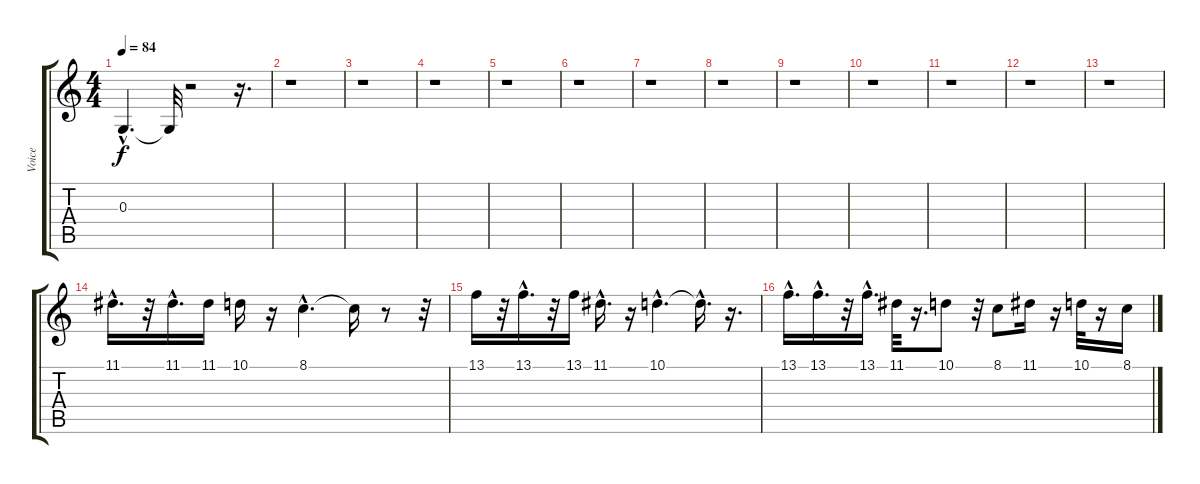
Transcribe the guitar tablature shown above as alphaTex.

\track ("Voice" "Voice") {instrument acousticgrandpiano}
\staff {score tabs}
\tuning (E4 B3 G3 D3 A2 E2) {hide}
\ts (4 4)
\tempo 84
\clef g2
\ks c
0.3{hac t}.4{d dy f} 0.3{t}.32 r.2 r.16{d} |
r.1 |
r.1 |
r.1 |
r.1 |
r.1 |
r.1 |
r.1 |
r.1 |
r.1 |
r.1 |
r.1 |
r.1 |
11.1{hac}.16{d} r.32 11.1{hac}.16{d} 11.1.16 10.1.16 r.16 8.1{hac}.4{d} 8.1{t}.16 r.8 r.32 |
13.1.16 r.32 13.1{hac}.16{d} r.32 13.1.16 11.1{hac}.16{d} r.16 10.1{hac}.4{d} 10.1{hac t}.16{d} r.16{d} |
13.1{hac}.16{d} 13.1{hac}.16{d} r.32 13.1{hac}.16{d} 11.1.32 r.16{d} 10.1.8 r.32 8.1.8 11.1.16 r.16 10.1.32 r.16 8.1.16
